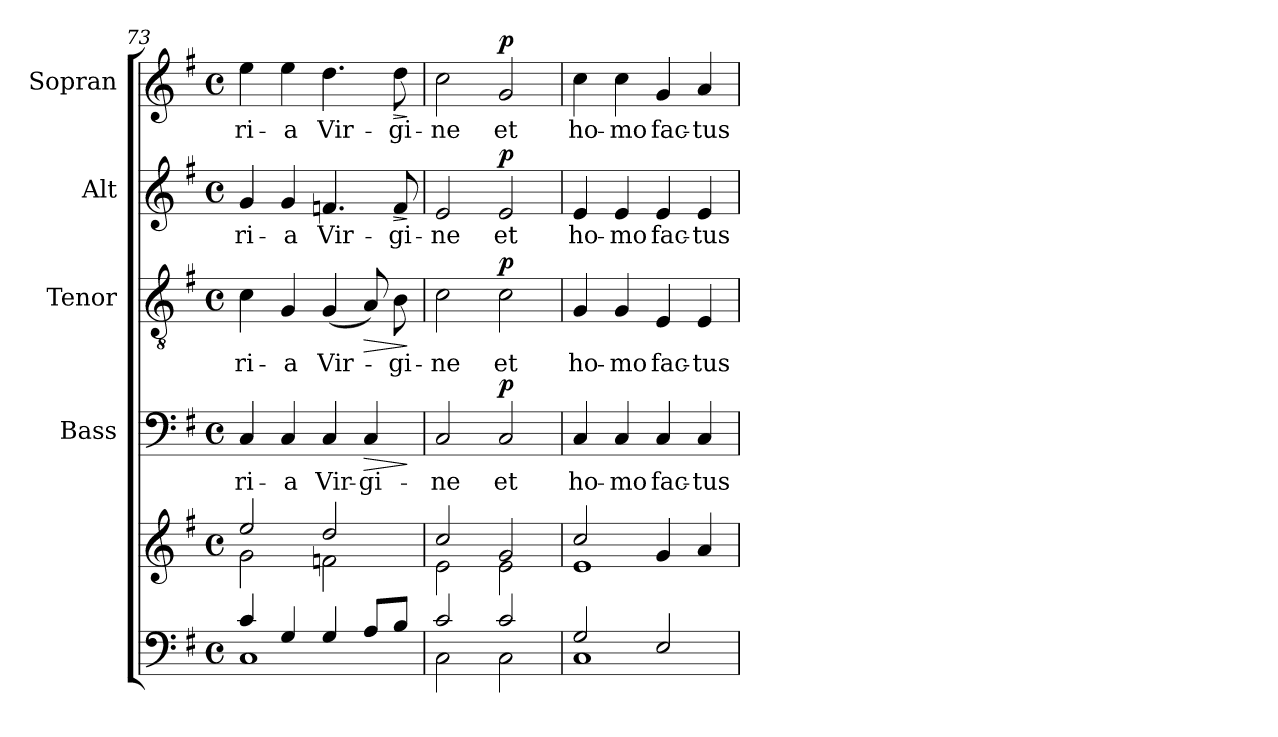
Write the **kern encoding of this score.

**kern	**kern	**kern	**text	**dynam	**kern	**text	**dynam	**kern	**text	**dynam	**kern	**text	**dynam
*part5	*part5	*part4	*part4	*part4	*part3	*part3	*part3	*part2	*part2	*part2	*part1	*part1	*part1
*staff6	*staff5	*staff4	*staff4	*staff4	*staff3	*staff3	*staff3	*staff2	*staff2	*staff2	*staff1	*staff1	*staff1
*	*	*I"Bass	*	*	*I"Tenor	*	*	*I"Alt	*	*	*I"Sopran	*	*
*	*	*I'B.	*	*	*I'T.	*	*	*I'A.	*	*	*I'S.	*	*
*clefF4	*clefG2	*clefF4	*	*	*clefGv2	*	*	*clefG2	*	*	*clefG2	*	*
*k[f#]	*k[f#]	*k[f#]	*	*	*k[f#]	*	*	*k[f#]	*	*	*k[f#]	*	*
*G:	*G:	*G:	*	*	*G:	*	*	*G:	*	*	*G:	*	*
*M4/4	*M4/4	*M4/4	*	*	*M4/4	*	*	*M4/4	*	*	*M4/4	*	*
*met(c)	*met(c)	*met(c)	*	*	*met(c)	*	*	*met(c)	*	*	*met(c)	*	*
=73	=73	=73	=73	=73	=73	=73	=73	=73	=73	=73	=73	=73	=73
*^	*^	*	*	*	*	*	*	*	*	*	*	*	*
!	!	!	!	!	!LO:LY:b	!	!	!LO:LY:b	!	!	!LO:LY:b	!	!	!LO:LY:b	!
4c/	1C	2ee/	2g\	4C/	-ri-	.	4c\	-ri-	.	4g/	-ri-	.	4ee\	-ri-	.
!	!	!	!	!	!LO:LY:b	!	!	!LO:LY:b	!	!	!LO:LY:b	!	!	!LO:LY:b	!
4G/	.	.	.	4C/	-a	.	4G/	-a	.	4g/	-a	.	4ee\	-a	.
!	!	!	!	!	!LO:LY:b	!	!	!LO:LY:b	!	!	!LO:LY:b	!	!	!LO:LY:b	!
4G/	.	2dd/	2fn\	4C/	Vir-	.	(<4G/	Vir-	.	4.fn/	Vir-	.	4.dd\	Vir-	.
!	!	!	!	!	!LO:LY:b	!LO:HP:b	!	!	!LO:HP:b	!	!	!	!	!	!
8A/L	.	.	.	4C/	-gi-	>	8A/)	.	>	.	.	.	.	.	.
!	!	!	!	!	!	!	!	!LO:LY:b	!	!	!LO:LY:b	!LO:HP:b	!	!LO:LY:b	!LO:HP:b
8B/J	.	.	.	.	.	.	8B\	-gi-	.	8f/	-gi-	>	8dd\	-gi-	>
*v	*v	*	*	*	*	*	*	*	*	*	*	*	*	*	*
*	*v	*v	*	*	*	*	*	*	*	*	*	*	*	*
.	.	.	.	]	.	.	]	.	.	]	.	.	]
=74	=74	=74	=74	=74	=74	=74	=74	=74	=74	=74	=74	=74	=74
*^	*^	*	*	*	*	*	*	*	*	*	*	*	*
!	!	!	!	!	!LO:LY:b	!	!	!LO:LY:b	!	!	!LO:LY:b	!	!	!LO:LY:b	!
2c/	2C\	2cc/	2e\	2C/	-ne	.	2c\	-ne	.	2e/	-ne	.	2cc\	-ne	.
!	!	!	!	!	!LO:LY:b	!LO:DY:a	!	!LO:LY:b	!LO:DY:a	!	!LO:LY:b	!LO:DY:a	!	!LO:LY:b	!LO:DY:a
2c/	2C\	2g/	2e\	2C/	et	p	2c\	et	p	2e/	et	p	2g/	et	p
=75	=75	=75	=75	=75	=75	=75	=75	=75	=75	=75	=75	=75	=75	=75	=75
!	!	!	!	!	!LO:LY:b	!	!	!LO:LY:b	!	!	!LO:LY:b	!	!	!LO:LY:b	!
2G/	1C	2cc/	1e	4C/	ho-	.	4G/	ho-	.	4e/	ho-	.	4cc\	ho-	.
!	!	!	!	!	!LO:LY:b	!	!	!LO:LY:b	!	!	!LO:LY:b	!	!	!LO:LY:b	!
.	.	.	.	4C/	-mo	.	4G/	-mo	.	4e/	-mo	.	4cc\	-mo	.
!	!	!	!	!	!LO:LY:b	!	!	!LO:LY:b	!	!	!LO:LY:b	!	!	!LO:LY:b	!
2E/	.	4g/	.	4C/	fac-	.	4E/	fac-	.	4e/	fac-	.	4g/	fac-	.
!	!	!	!	!	!LO:LY:b	!	!	!LO:LY:b	!	!	!LO:LY:b	!	!	!LO:LY:b	!
.	.	4a/	.	4C/	-tus	.	4E/	-tus	.	4e/	-tus	.	4a/	-tus	.
*v	*v	*	*	*	*	*	*	*	*	*	*	*	*	*	*
*	*v	*v	*	*	*	*	*	*	*	*	*	*	*	*
=	=	=	=	=	=	=	=	=	=	=	=	=	=
*-	*-	*-	*-	*-	*-	*-	*-	*-	*-	*-	*-	*-	*-
